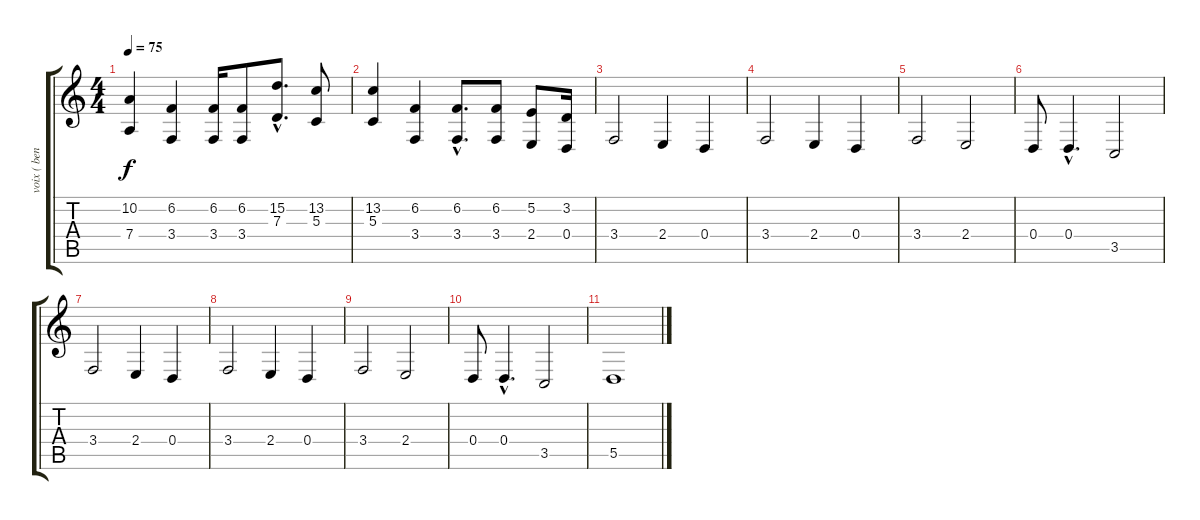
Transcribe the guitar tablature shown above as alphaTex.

\track ("voix ( benoit )" "voix ( ben") {instrument lead5charang}
\staff {score tabs}
\tuning (E4 B3 G3 D3 A2 E2) {hide}
\ts (4 4)
\tempo 75
\clef g2
\ks c
(10.2 7.4).4{dy f} (6.2 3.4).4 (6.2 3.4).16 (6.2 3.4).8 (15.2{hac} 7.3{hac}).8{d} (13.2 5.3).8 |
(13.2 5.3).4 (6.2 3.4).4 (6.2{hac} 3.4{hac}).8{d} (6.2 3.4).8 (5.2 2.4).8 (3.2 0.4).16 |
3.4.2 2.4.4 0.4.4 |
3.4.2 2.4.4 0.4.4 |
3.4.2 2.4.2 |
0.4.8 0.4{hac}.4{d} 3.5.2 |
3.4.2 2.4.4 0.4.4 |
3.4.2 2.4.4 0.4.4 |
3.4.2 2.4.2 |
0.4.8 0.4{hac}.4{d} 3.5.2 |
5.5.1
